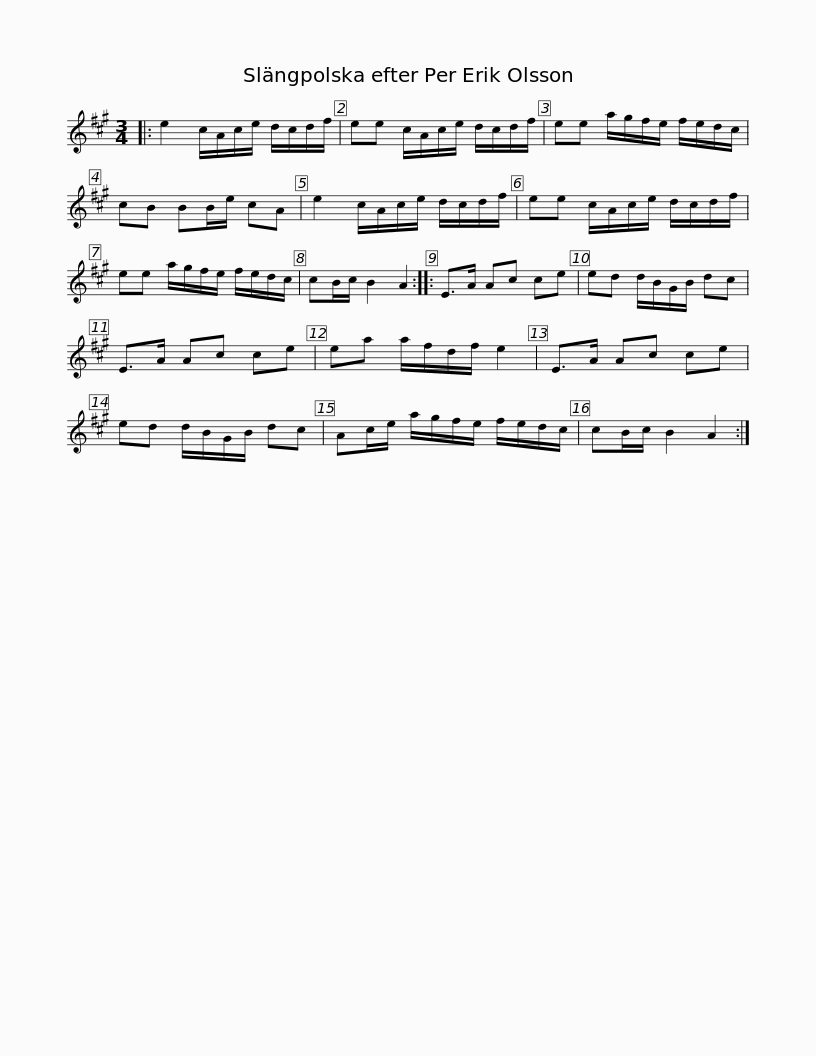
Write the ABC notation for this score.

X:1
L:1/8
M:3/4
I:linebreak $
K:A
V:1 treble
V:1
|: e2 c/A/c/e/ d/c/d/f/ | ee c/A/c/e/ d/c/d/f/ | ee a/g/f/e/ f/e/d/c/ | cB BB/e/ cA | e2 c/A/c/e/ d/c/d/f/ |$ %5
 ee c/A/c/e/ d/c/d/f/ | ee a/g/f/e/ f/e/d/c/ | cB/c/ B2 A2 :: E>A Ac ce | ed d/B/G/B/ dc | %10
 E>A Ac ce |$ ea a/f/d/f/ e2 | E>A Ac ce | ed d/B/G/B/ dc | Ac/e/ a/g/f/e/ f/e/d/c/ | %15
 cB/c/ B2 A2 :| %16
